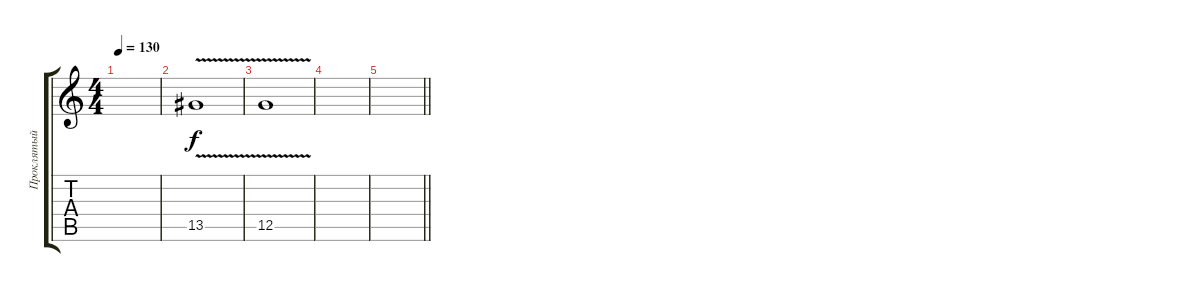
\track ("Проклятый" "Проклятый") {instrument contrabass}
\staff {score tabs}
\tuning (D4 A3 F3 C3 G2 C2) {hide}
\ts (4 4)
\tempo 130
\clef g2
\ks c
|
13.5{v}.1 |
12.5{v}.1 |
|
\barLineRight lightlight
